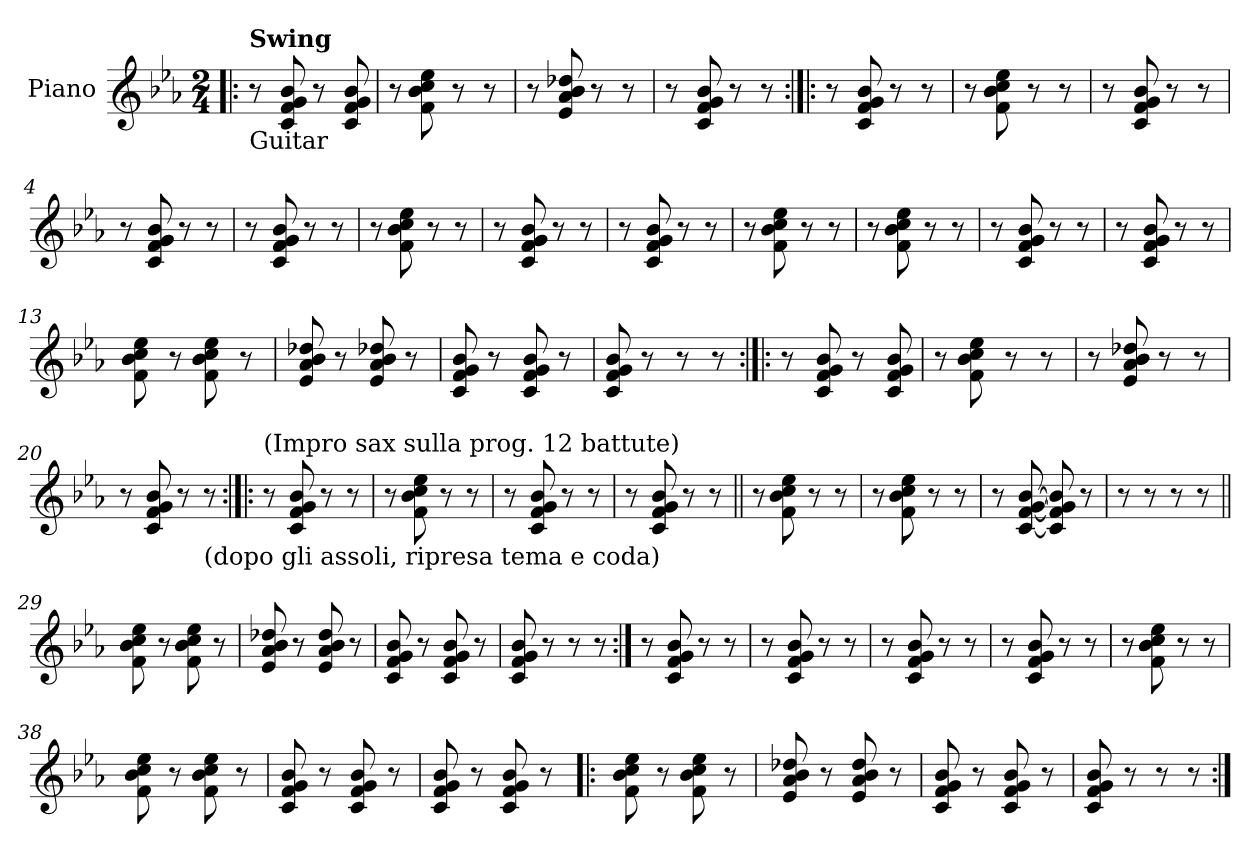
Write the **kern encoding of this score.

**kern
*part1
*staff1
*I"Piano
*I'Pno.
*clefG2
*k[b-e-a-]
*M2/4
*MM120
=!|:
!LO:TX:a:B:t=Swing
!LO:TX:b:t=Guitar
8r
8c/ 8f/ 8g/ 8b-/
8r
8c/ 8f/ 8g/ 8b-/
=
8r
8f\ 8b-\ 8cc\ 8ee-\
8r
8r
=
8r
8e-/ 8a-/ 8b-/ 8dd-X/
8r
8r
=
8r
8c/ 8f/ 8g/ 8b-/
8r
8r
!!LO:LB:g=z
=1:|!|:
8r
8c/ 8f/ 8g/ 8b-/
8r
8r
=2
8r
8f\ 8b-\ 8cc\ 8ee-\
8r
8r
=3
8r
8c/ 8f/ 8g/ 8b-/
8r
8r
=4
8r
8c/ 8f/ 8g/ 8b-/
8r
8r
!!LO:LB:g=z
=5
8r
8c/ 8f/ 8g/ 8b-/
8r
8r
=6
8r
8f\ 8b-\ 8cc\ 8ee-\
8r
8r
=7
8r
8c/ 8f/ 8g/ 8b-/
8r
8r
=8
8r
8c/ 8f/ 8g/ 8b-/
8r
8r
!!LO:LB:g=z
=9
8r
8f\ 8b-\ 8cc\ 8ee-\
8r
8r
=10
8r
8f\ 8b-\ 8cc\ 8ee-\
8r
8r
=11
8r
8c/ 8f/ 8g/ 8b-/
8r
8r
=12
8r
8c/ 8f/ 8g/ 8b-/
8r
8r
!!LO:LB:g=z
=13
8f\ 8b-\ 8cc\ 8ee-\
8r
8f\ 8b-\ 8cc\ 8ee-\
8r
=14
8e-/ 8a-/ 8b-/ 8dd-X/
8r
8e-/ 8a-/ 8b-/ 8dd-X/
8r
=15
8c/ 8f/ 8g/ 8b-/
8r
8c/ 8f/ 8g/ 8b-/
8r
=16
8c/ 8f/ 8g/ 8b-/
8r
8r
8r
!!LO:LB:g=z
=17:|!|:
8r
8c/ 8f/ 8g/ 8b-/
8r
8c/ 8f/ 8g/ 8b-/
=18
8r
8f\ 8b-\ 8cc\ 8ee-\
8r
8r
=19
8r
8e-/ 8a-/ 8b-/ 8dd-X/
8r
8r
=20
8r
8c/ 8f/ 8g/ 8b-/
8r
!LO:TX:b:t=(dopo gli assoli, ripresa tema e coda)
8r
!!LO:LB:g=z
=21:|!|:
!LO:TX:a:t=(Impro sax sulla prog. 12 battute)
8r
8c/ 8f/ 8g/ 8b-/
8r
8r
=22
8r
8f\ 8b-\ 8cc\ 8ee-\
8r
8r
=23
8r
8c/ 8f/ 8g/ 8b-/
8r
8r
=24
8r
8c/ 8f/ 8g/ 8b-/
8r
8r
=25||
8r
8f\ 8b-\ 8cc\ 8ee-\
8r
8r
=26
8r
8f\ 8b-\ 8cc\ 8ee-\
8r
8r
!!LO:LB:g=z
=27
8r
[8c/ [8f/ [8g/ [8b-/
8c/] 8f/] 8g/] 8b-/]
8r
=28
8r
8r
8r
8r
=29||
8f\ 8b-\ 8cc\ 8ee-\
8r
8f\ 8b-\ 8cc\ 8ee-\
8r
=30
8e-/ 8a-/ 8b-/ 8dd-X/
8r
8e-/ 8a-/ 8b-/ 8dd-/
8r
=31
8c/ 8f/ 8g/ 8b-/
8r
8c/ 8f/ 8g/ 8b-/
8r
=32
8c/ 8f/ 8g/ 8b-/
8r
8r
8r
!!LO:PB:g=z
=33:|!
8r
8c/ 8f/ 8g/ 8b-/
8r
8r
=34
8r
8c/ 8f/ 8g/ 8b-/
8r
8r
=35
8r
8c/ 8f/ 8g/ 8b-/
8r
8r
=36
8r
8c/ 8f/ 8g/ 8b-/
8r
8r
!!LO:LB:g=z
=37
8r
8f\ 8b-\ 8cc\ 8ee-\
8r
8r
=38
8f\ 8b-\ 8cc\ 8ee-\
8r
8f\ 8b-\ 8cc\ 8ee-\
8r
=39
8c/ 8f/ 8g/ 8b-/
8r
8c/ 8f/ 8g/ 8b-/
8r
=40
8c/ 8f/ 8g/ 8b-/
8r
8c/ 8f/ 8g/ 8b-/
8r
!!LO:LB:g=z
=41!|:
8f\ 8b-\ 8cc\ 8ee-\
8r
8f\ 8b-\ 8cc\ 8ee-\
8r
=42
8e-/ 8a-/ 8b-/ 8dd-X/
8r
8e-/ 8a-/ 8b-/ 8dd-/
8r
=43
8c/ 8f/ 8g/ 8b-/
8r
8c/ 8f/ 8g/ 8b-/
8r
=44
8c/ 8f/ 8g/ 8b-/
8r
8r
8r
=:|!
*-
